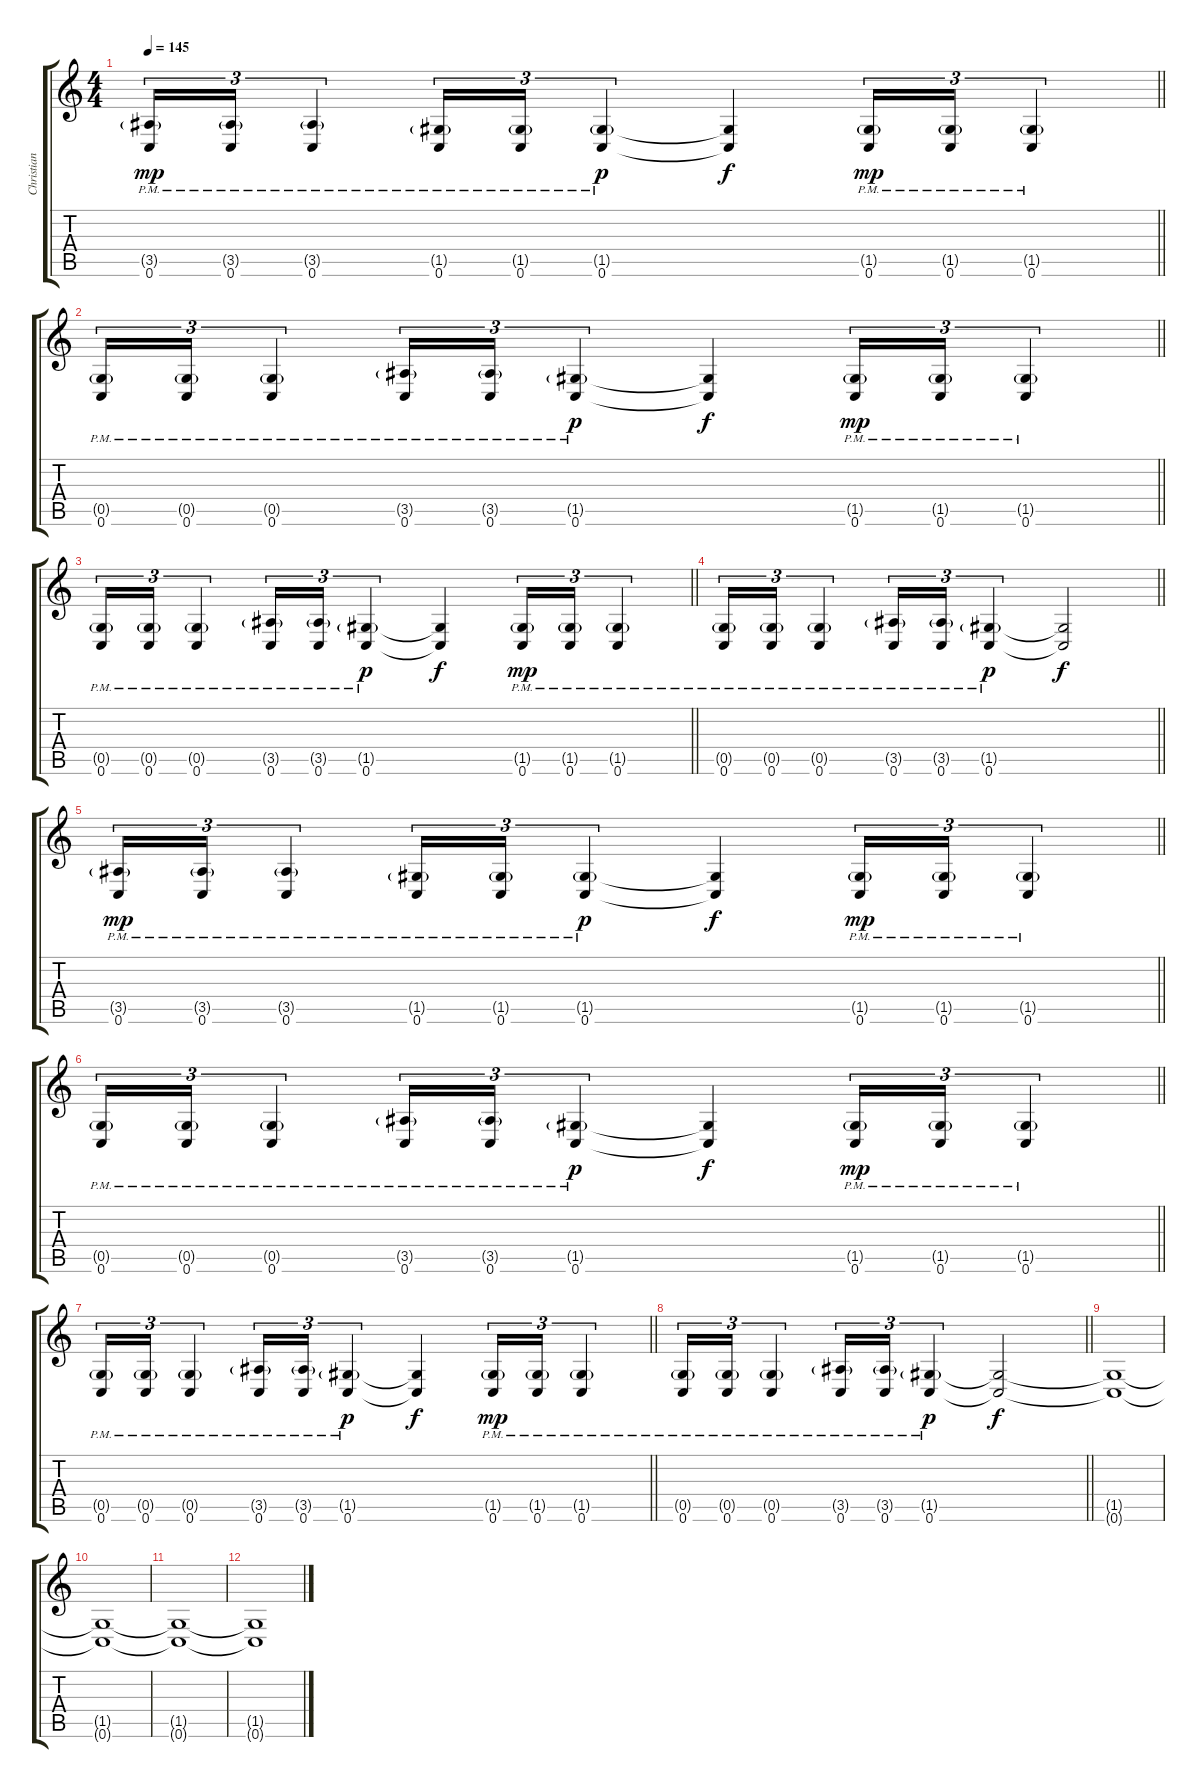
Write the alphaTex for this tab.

\track ("Christian Andreu" "Christian ") {instrument overdrivenguitar}
\staff {score tabs}
\tuning (D4 A3 F3 C3 G2 C2) {hide}
\ts (4 4)
\tempo 145
\clef g2
\barLineRight lightlight
\ks c
(3.5{g pm} 0.6{pm}).16{tu (3 2) dy mp} (3.5{g pm} 0.6{pm}).16{tu (3 2)} (3.5{g pm} 0.6{pm}).4{tu (3 2)} (1.5{g pm} 0.6{pm}).16{tu (3 2)} (1.5{g pm} 0.6{pm}).16{tu (3 2)} (1.5{g pm} 0.6{pm}).4{tu (3 2) dy p} (1.5{t} 0.6{t}).4{dy f} (1.5{g pm} 0.6{pm}).16{tu (3 2) dy mp} (1.5{g pm} 0.6{pm}).16{tu (3 2)} (1.5{g pm} 0.6{pm}).4{tu (3 2)} |
\barLineRight lightlight
(0.5{g pm} 0.6{pm}).16{tu (3 2)} (0.5{g pm} 0.6{pm}).16{tu (3 2)} (0.5{g pm} 0.6{pm}).4{tu (3 2)} (3.5{g pm} 0.6{pm}).16{tu (3 2)} (3.5{g pm} 0.6{pm}).16{tu (3 2)} (1.5{g pm} 0.6{pm}).4{tu (3 2) dy p} (1.5{t} 0.6{t}).4{dy f} (1.5{g pm} 0.6{pm}).16{tu (3 2) dy mp} (1.5{g pm} 0.6{pm}).16{tu (3 2)} (1.5{g pm} 0.6{pm}).4{tu (3 2)} |
\barLineRight lightlight
(0.5{g pm} 0.6{pm}).16{tu (3 2)} (0.5{g pm} 0.6{pm}).16{tu (3 2)} (0.5{g pm} 0.6{pm}).4{tu (3 2)} (3.5{g pm} 0.6{pm}).16{tu (3 2)} (3.5{g pm} 0.6{pm}).16{tu (3 2)} (1.5{g pm} 0.6{pm}).4{tu (3 2) dy p} (1.5{t} 0.6{t}).4{dy f} (1.5{g pm} 0.6{pm}).16{tu (3 2) dy mp} (1.5{g pm} 0.6{pm}).16{tu (3 2)} (1.5{g pm} 0.6{pm}).4{tu (3 2)} |
\barLineRight lightlight
(0.5{g pm} 0.6{pm}).16{tu (3 2)} (0.5{g pm} 0.6{pm}).16{tu (3 2)} (0.5{g pm} 0.6{pm}).4{tu (3 2)} (3.5{g pm} 0.6{pm}).16{tu (3 2)} (3.5{g pm} 0.6{pm}).16{tu (3 2)} (1.5{g pm} 0.6{pm}).4{tu (3 2) dy p} (1.5{t} 0.6{t}).2{dy f} |
\barLineRight lightlight
(3.5{g pm} 0.6{pm}).16{tu (3 2) dy mp} (3.5{g pm} 0.6{pm}).16{tu (3 2)} (3.5{g pm} 0.6{pm}).4{tu (3 2)} (1.5{g pm} 0.6{pm}).16{tu (3 2)} (1.5{g pm} 0.6{pm}).16{tu (3 2)} (1.5{g pm} 0.6{pm}).4{tu (3 2) dy p} (1.5{t} 0.6{t}).4{dy f} (1.5{g pm} 0.6{pm}).16{tu (3 2) dy mp} (1.5{g pm} 0.6{pm}).16{tu (3 2)} (1.5{g pm} 0.6{pm}).4{tu (3 2)} |
\barLineRight lightlight
(0.5{g pm} 0.6{pm}).16{tu (3 2)} (0.5{g pm} 0.6{pm}).16{tu (3 2)} (0.5{g pm} 0.6{pm}).4{tu (3 2)} (3.5{g pm} 0.6{pm}).16{tu (3 2)} (3.5{g pm} 0.6{pm}).16{tu (3 2)} (1.5{g pm} 0.6{pm}).4{tu (3 2) dy p} (1.5{t} 0.6{t}).4{dy f} (1.5{g pm} 0.6{pm}).16{tu (3 2) dy mp} (1.5{g pm} 0.6{pm}).16{tu (3 2)} (1.5{g pm} 0.6{pm}).4{tu (3 2)} |
\barLineRight lightlight
(0.5{g pm} 0.6{pm}).16{tu (3 2)} (0.5{g pm} 0.6{pm}).16{tu (3 2)} (0.5{g pm} 0.6{pm}).4{tu (3 2)} (3.5{g pm} 0.6{pm}).16{tu (3 2)} (3.5{g pm} 0.6{pm}).16{tu (3 2)} (1.5{g pm} 0.6{pm}).4{tu (3 2) dy p} (1.5{t} 0.6{t}).4{dy f} (1.5{g pm} 0.6{pm}).16{tu (3 2) dy mp} (1.5{g pm} 0.6{pm}).16{tu (3 2)} (1.5{g pm} 0.6{pm}).4{tu (3 2)} |
\barLineRight lightlight
(0.5{g pm} 0.6{pm}).16{tu (3 2)} (0.5{g pm} 0.6{pm}).16{tu (3 2)} (0.5{g pm} 0.6{pm}).4{tu (3 2)} (3.5{g pm} 0.6{pm}).16{tu (3 2)} (3.5{g pm} 0.6{pm}).16{tu (3 2)} (1.5{g pm} 0.6{pm}).4{tu (3 2) dy p} (1.5{t} 0.6{t}).2{dy f} |
(1.5{t} 0.6{t}).1{volume 0} |
(1.5{t} 0.6{t}).1 |
(1.5{t} 0.6{t}).1 |
(1.5{t} 0.6{t}).1
